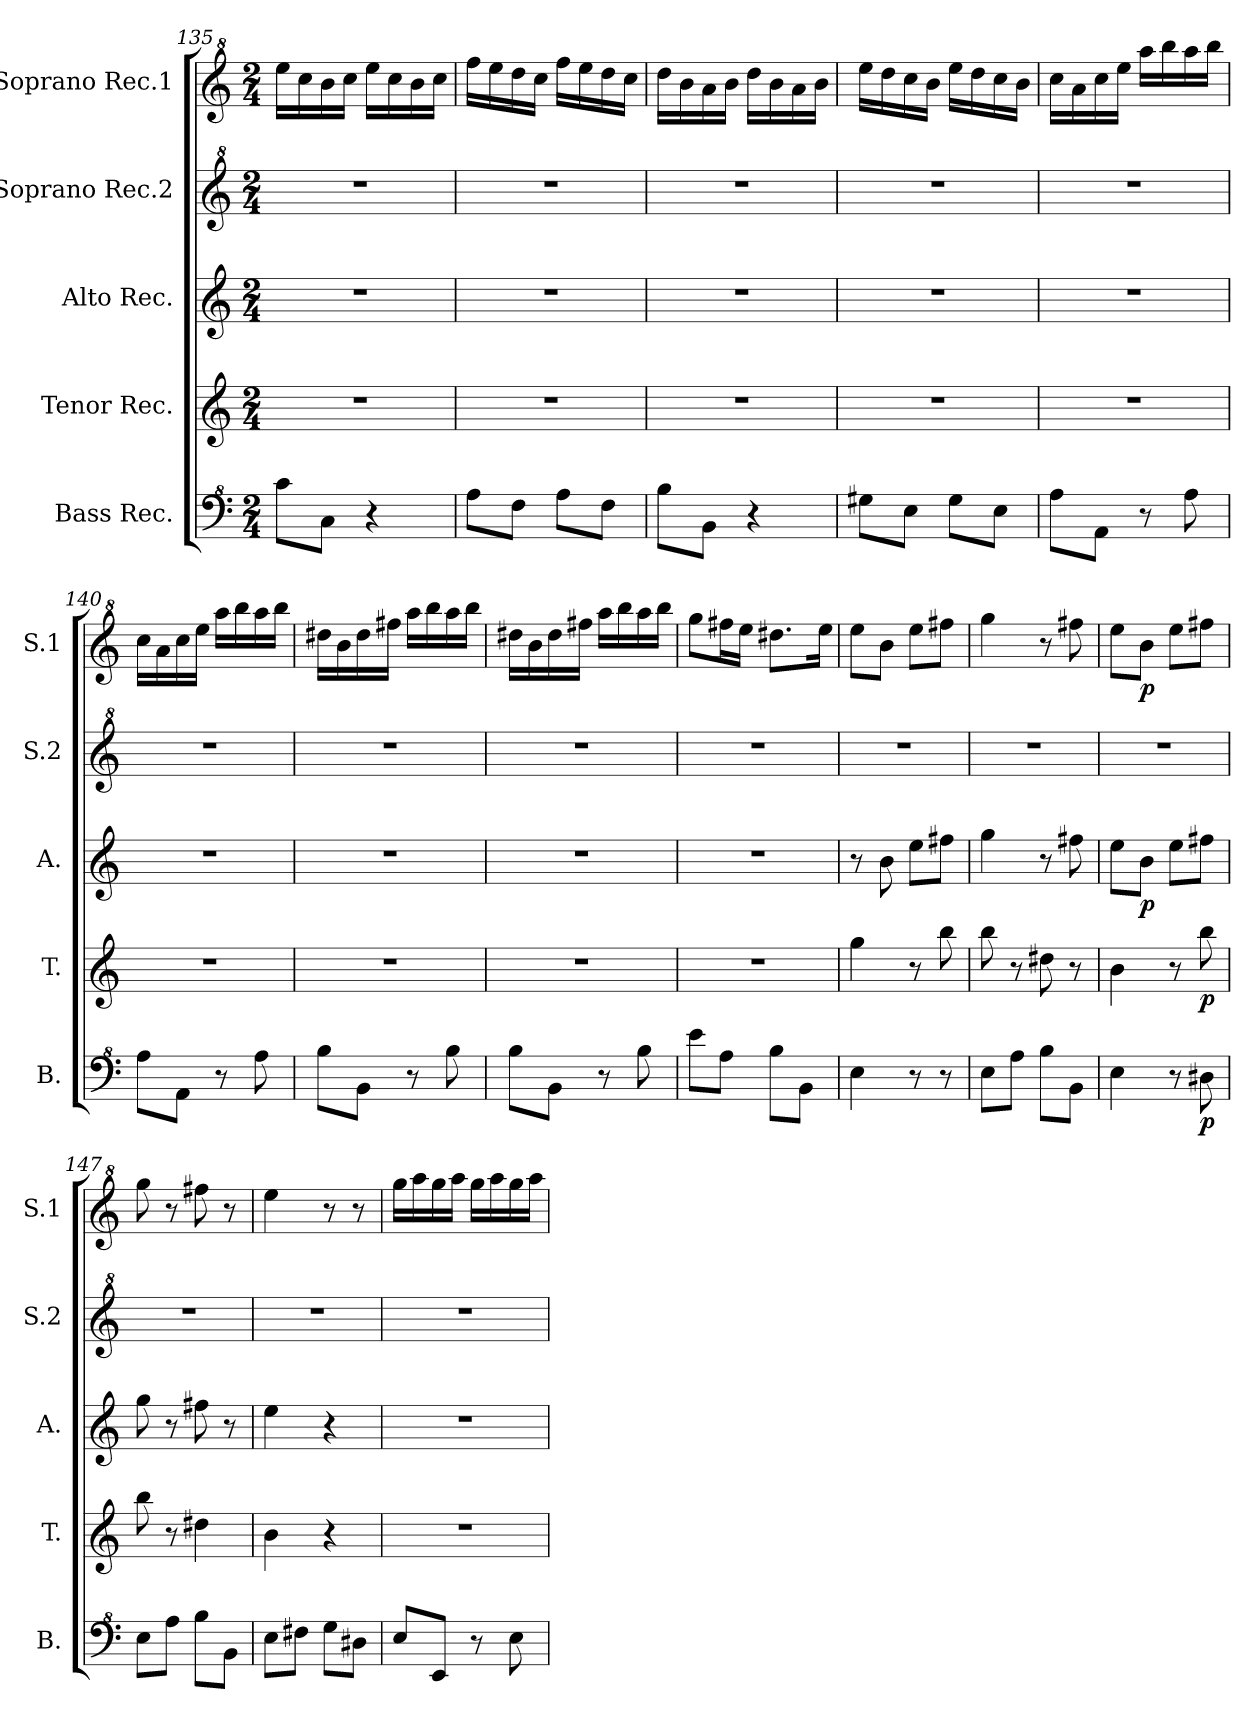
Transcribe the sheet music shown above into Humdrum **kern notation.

**kern	**dynam	**kern	**dynam	**kern	**dynam	**kern	**kern	**dynam
*part5	*part5	*part4	*part4	*part3	*part3	*part2	*part1	*part1
*staff5	*staff5	*staff4	*staff4	*staff3	*staff3	*staff2	*staff1	*staff1
*I"Bass Rec.	*	*I"Tenor Rec.	*	*I"Alto Rec.	*	*I"Soprano Rec.2	*I"Soprano Rec.1	*
*I'B.	*	*I'T.	*	*I'A.	*	*I'S.2	*I'S.1	*
*clefF^4	*	*clefG2	*	*clefG2	*	*clefG^2	*clefG^2	*
*k[]	*	*k[]	*	*k[]	*	*k[]	*k[]	*
*M2/4	*	*M2/4	*	*M2/4	*	*M2/4	*M2/4	*
=135	=135	=135	=135	=135	=135	=135	=135	=135
8cc\L	.	2r	.	2r	.	2r	16eee\LL	.
.	.	.	.	.	.	.	16ccc\	.
8c\J	.	.	.	.	.	.	16bb\	.
.	.	.	.	.	.	.	16ccc\JJ	.
4r	.	.	.	.	.	.	16eee\LL	.
.	.	.	.	.	.	.	16ccc\	.
.	.	.	.	.	.	.	16bb\	.
.	.	.	.	.	.	.	16ccc\JJ	.
=136	=136	=136	=136	=136	=136	=136	=136	=136
8a\L	.	2r	.	2r	.	2r	16fff\LL	.
.	.	.	.	.	.	.	16eee\	.
8f\J	.	.	.	.	.	.	16ddd\	.
.	.	.	.	.	.	.	16ccc\JJ	.
8a\L	.	.	.	.	.	.	16fff\LL	.
.	.	.	.	.	.	.	16eee\	.
8f\J	.	.	.	.	.	.	16ddd\	.
.	.	.	.	.	.	.	16ccc\JJ	.
=137	=137	=137	=137	=137	=137	=137	=137	=137
8b\L	.	2r	.	2r	.	2r	16ddd\LL	.
.	.	.	.	.	.	.	16bb\	.
8B\J	.	.	.	.	.	.	16aa\	.
.	.	.	.	.	.	.	16bb\JJ	.
4r	.	.	.	.	.	.	16ddd\LL	.
.	.	.	.	.	.	.	16bb\	.
.	.	.	.	.	.	.	16aa\	.
.	.	.	.	.	.	.	16bb\JJ	.
=138	=138	=138	=138	=138	=138	=138	=138	=138
8g#X\L	.	2r	.	2r	.	2r	16eee\LL	.
.	.	.	.	.	.	.	16ddd\	.
8e\J	.	.	.	.	.	.	16ccc\	.
.	.	.	.	.	.	.	16bb\JJ	.
8g#\L	.	.	.	.	.	.	16eee\LL	.
.	.	.	.	.	.	.	16ddd\	.
8e\J	.	.	.	.	.	.	16ccc\	.
.	.	.	.	.	.	.	16bb\JJ	.
=139	=139	=139	=139	=139	=139	=139	=139	=139
8a\L	.	2r	.	2r	.	2r	16ccc\LL	.
.	.	.	.	.	.	.	16aa\	.
8A\J	.	.	.	.	.	.	16ccc\	.
.	.	.	.	.	.	.	16eee\JJ	.
8r	.	.	.	.	.	.	16aaa\LL	.
.	.	.	.	.	.	.	16bbb\	.
8a\	.	.	.	.	.	.	16aaa\	.
.	.	.	.	.	.	.	16bbb\JJ	.
!!LO:LB:g=z
=140	=140	=140	=140	=140	=140	=140	=140	=140
8a\L	.	2r	.	2r	.	2r	16ccc\LL	.
.	.	.	.	.	.	.	16aa\	.
8A\J	.	.	.	.	.	.	16ccc\	.
.	.	.	.	.	.	.	16eee\JJ	.
8r	.	.	.	.	.	.	16aaa\LL	.
.	.	.	.	.	.	.	16bbb\	.
8a\	.	.	.	.	.	.	16aaa\	.
.	.	.	.	.	.	.	16bbb\JJ	.
=141	=141	=141	=141	=141	=141	=141	=141	=141
8b\L	.	2r	.	2r	.	2r	16ddd#X\LL	.
.	.	.	.	.	.	.	16bb\	.
8B\J	.	.	.	.	.	.	16ddd#\	.
.	.	.	.	.	.	.	16fff#X\JJ	.
8r	.	.	.	.	.	.	16aaa\LL	.
.	.	.	.	.	.	.	16bbb\	.
8b\	.	.	.	.	.	.	16aaa\	.
.	.	.	.	.	.	.	16bbb\JJ	.
=142	=142	=142	=142	=142	=142	=142	=142	=142
8b\L	.	2r	.	2r	.	2r	16ddd#X\LL	.
.	.	.	.	.	.	.	16bb\	.
8B\J	.	.	.	.	.	.	16ddd#\	.
.	.	.	.	.	.	.	16fff#X\JJ	.
8r	.	.	.	.	.	.	16aaa\LL	.
.	.	.	.	.	.	.	16bbb\	.
8b\	.	.	.	.	.	.	16aaa\	.
.	.	.	.	.	.	.	16bbb\JJ	.
=143	=143	=143	=143	=143	=143	=143	=143	=143
8ee\L	.	2r	.	2r	.	2r	8ggg\L	.
8a\J	.	.	.	.	.	.	16fff#X\L	.
.	.	.	.	.	.	.	16eee\JJ	.
8b\L	.	.	.	.	.	.	8.ddd#X\L	.
8B\J	.	.	.	.	.	.	.	.
.	.	.	.	.	.	.	16eee\Jk	.
=144	=144	=144	=144	=144	=144	=144	=144	=144
4e\	.	4gg\	.	8r	.	2r	8eee\L	.
.	.	.	.	8b\	.	.	8bb\J	.
8r	.	8r	.	8ee\L	.	.	8eee\L	.
8r	.	8bb\	.	8ff#X\J	.	.	8fff#X\J	.
=145	=145	=145	=145	=145	=145	=145	=145	=145
8e\L	.	8bb\	.	4gg\	.	2r	4ggg\	.
8a\J	.	8r	.	.	.	.	.	.
8b\L	.	8dd#X\	.	8r	.	.	8r	.
8B\J	.	8r	.	8ff#X\	.	.	8fff#X\	.
=146	=146	=146	=146	=146	=146	=146	=146	=146
4e\	.	4b\	.	8ee\L	.	2r	8eee\L	.
!	!	!	!	!	!LO:DY:b	!	!	!LO:DY:b
.	.	.	.	8b\J	p	.	8bb\J	p
8r	.	8r	.	8ee\L	.	.	8eee\L	.
!	!LO:DY:b	!	!LO:DY:b	!	!	!	!	!
8d#X\	p	8bb\	p	8ff#X\J	.	.	8fff#X\J	.
=147	=147	=147	=147	=147	=147	=147	=147	=147
8e\L	.	8bb\	.	8gg\	.	2r	8ggg\	.
8a\J	.	8r	.	8r	.	.	8r	.
8b\L	.	4dd#X\	.	8ff#X\	.	.	8fff#X\	.
8B\J	.	.	.	8r	.	.	8r	.
!!LO:PB:g=z
=148	=148	=148	=148	=148	=148	=148	=148	=148
8e\L	.	4b\	.	4ee\	.	2r	4eee\	.
8f#X\J	.	.	.	.	.	.	.	.
8g\L	.	4r	.	4r	.	.	8r	.
8d#X\J	.	.	.	.	.	.	8r	.
=149	=149	=149	=149	=149	=149	=149	=149	=149
8e/L	.	2r	.	2r	.	2r	16ggg\LL	.
.	.	.	.	.	.	.	16aaa\	.
8E/J	.	.	.	.	.	.	16ggg\	.
.	.	.	.	.	.	.	16aaa\JJ	.
8r	.	.	.	.	.	.	16ggg\LL	.
.	.	.	.	.	.	.	16aaa\	.
8e\	.	.	.	.	.	.	16ggg\	.
.	.	.	.	.	.	.	16aaa\JJ	.
=	=	=	=	=	=	=	=	=
*-	*-	*-	*-	*-	*-	*-	*-	*-
